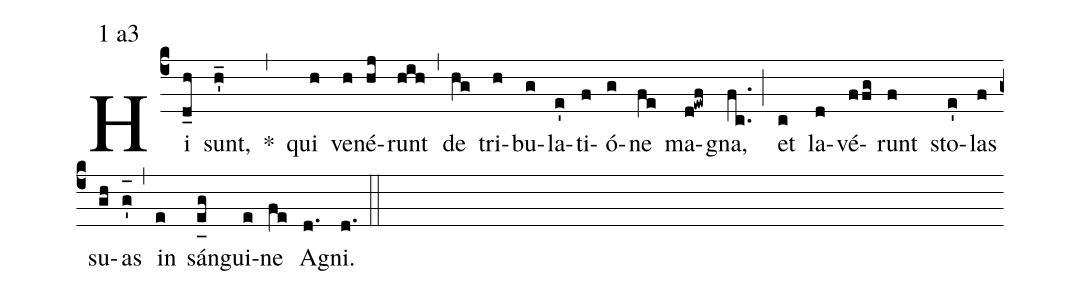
mode:1 a3;
%%
(c4) Hi(d_h) sunt,(h'_) *(,) qui(h) ve(h)né(hj)runt(hih) (,) de(hg) tri(h)bu(g)la(e')ti(f)ó(g)ne(fe) ma(d!ewf)gna,(fc..) (;) et(c) la(d)vé(ffg)runt(f) sto(e')las(f) su(gh)as(g'_[oh:h]) (,) in(e) sán(e_[uh:l]g)gui(e)ne(fe) A(d.)gni.(d.) (::)
